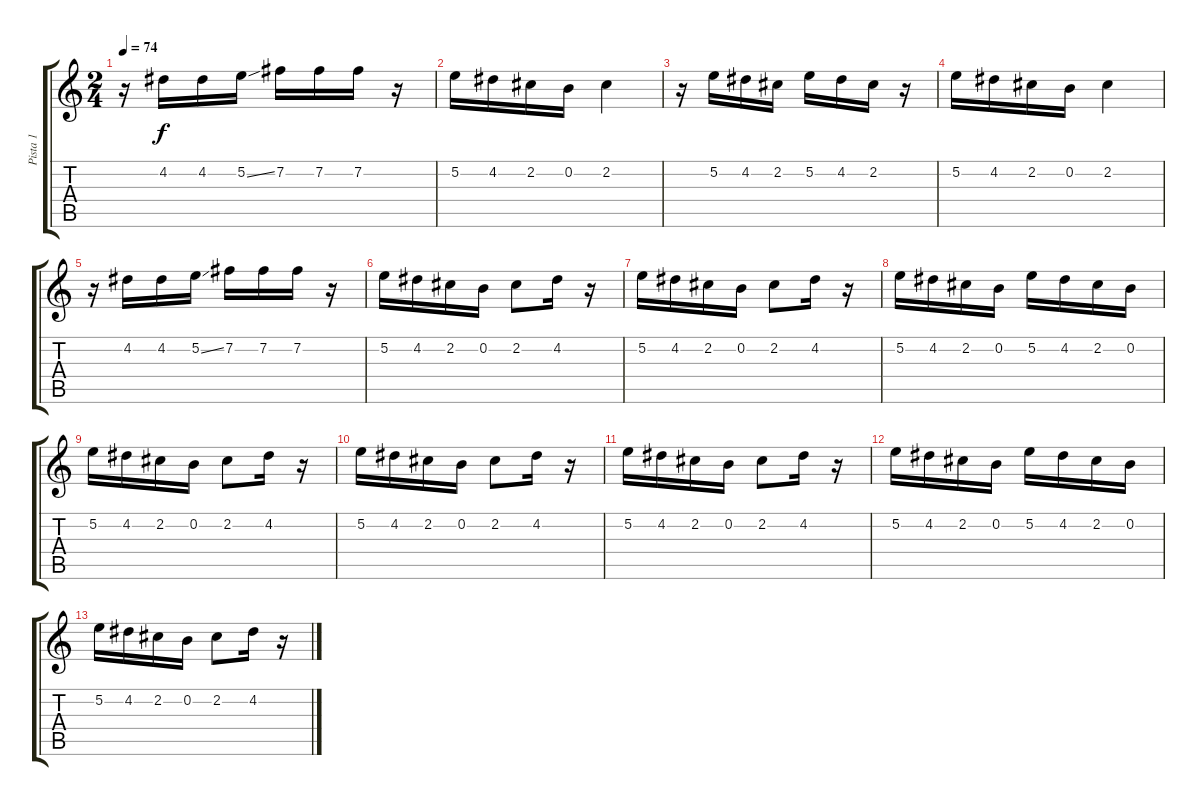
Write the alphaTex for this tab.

\track ("Pista 1" "Pista 1") {instrument distortionguitar}
\staff {score tabs}
\tuning (E4 B3 G3 D3 A2 E2) {hide}
\ts (2 4)
\tempo 74
\clef g2
\ks c
r.16{dy f} 4.2.16 4.2.16 5.2{ss}.16 7.2.16 7.2.16 7.2.16 r.16 |
5.2.16 4.2.16 2.2.16 0.2.16 2.2.4 |
r.16 5.2.16 4.2.16 2.2.16 5.2.16 4.2.16 2.2.16 r.16 |
5.2.16 4.2.16 2.2.16 0.2.16 2.2.4 |
r.16 4.2.16 4.2.16 5.2{ss}.16 7.2.16 7.2.16 7.2.16 r.16 |
5.2.16 4.2.16 2.2.16 0.2.16 2.2.8 4.2.16 r.16 |
5.2.16 4.2.16 2.2.16 0.2.16 2.2.8 4.2.16 r.16 |
5.2.16 4.2.16 2.2.16 0.2.16 5.2.16 4.2.16 2.2.16 0.2.16 |
5.2.16 4.2.16 2.2.16 0.2.16 2.2.8 4.2.16 r.16 |
5.2.16 4.2.16 2.2.16 0.2.16 2.2.8 4.2.16 r.16 |
5.2.16 4.2.16 2.2.16 0.2.16 2.2.8 4.2.16 r.16 |
5.2.16 4.2.16 2.2.16 0.2.16 5.2.16 4.2.16 2.2.16 0.2.16 |
5.2.16 4.2.16 2.2.16 0.2.16 2.2.8 4.2.16 r.16
